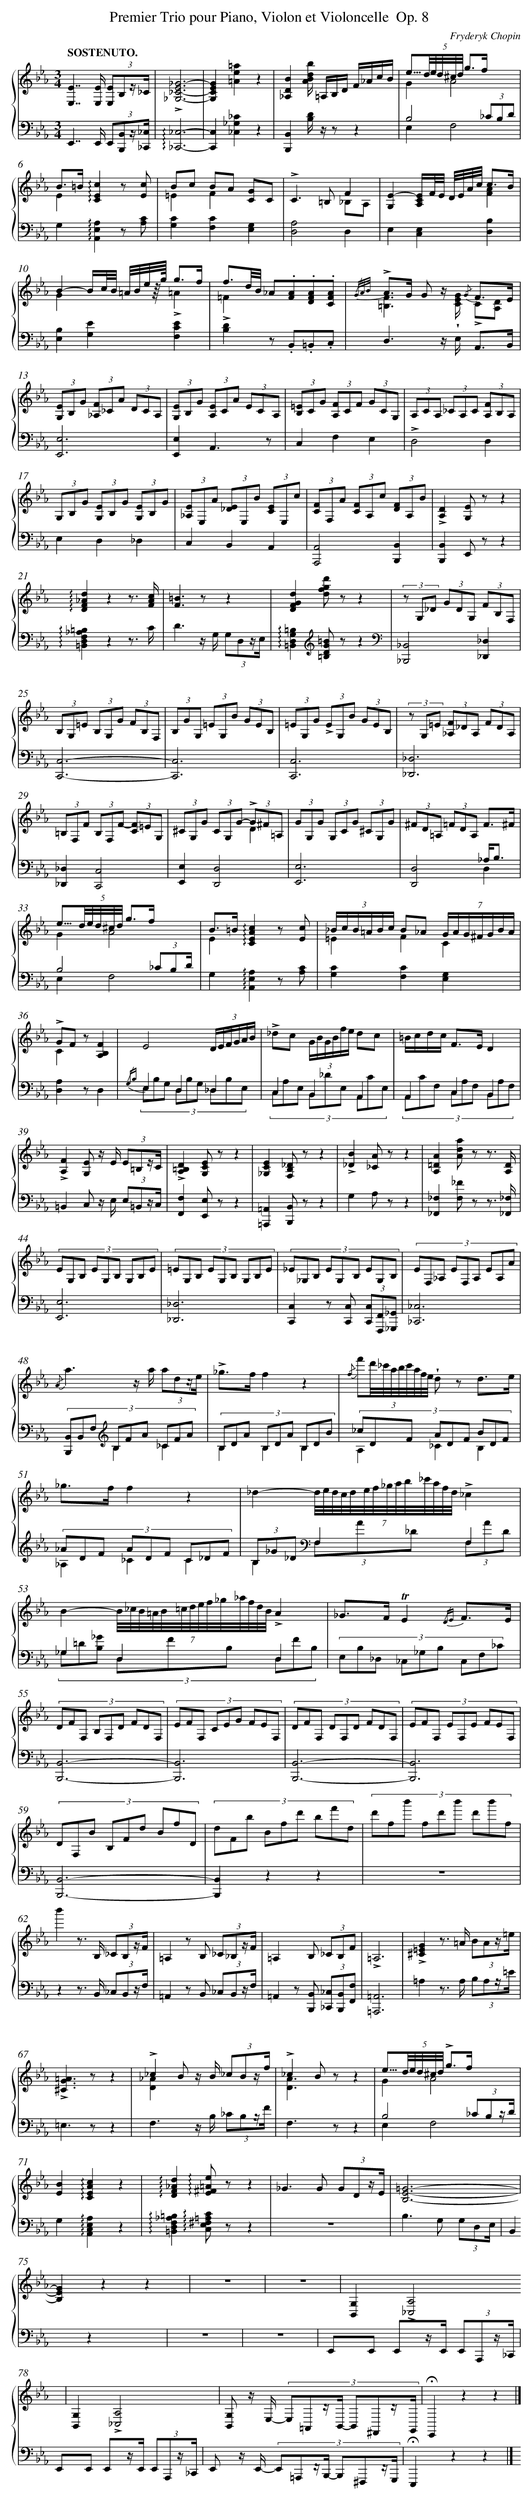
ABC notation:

X:1
T: Premier Trio pour Piano, Violon et Violoncelle	 Op. 8
C: Fryderyk Chopin
L: 1/8
M: 3/4
Q: "SOSTENUTO."
%%staves {1 2}
V: 1 clef=treble
V: 2 clef=bass
K: Eb
[V:1] [E2E,2]>>[E2E,2] (3:2:4[EE,]B,z/_C/ |
[V:2] E,,2>>E,,2 (3:2:4E,,[B,,B,,,]z/[_C,/_C,,/] |
[V:1] !accent![_G6-E6_C6-_G,6-] |
[V:2] !arpeggio![_C,6_C,,6]- |
[V:1] [G2E2C2G,2][=a2e2=A2]z2 |
[V:2] [C,2C,,2][_C2_G,2_C,2]z2 |
[V:1] [B2D2_A,2][b/d/B/A/] =A,/B,/D/ F/_A/c/B/ |
[V:2] [B,,2B,,,2][D/B,/] z/ zz2 |
[V:1] e3//>>>(5:4:5d2e//d//^c//d// g3/f/ & G2A4 |
[V:2] B,4(3_CB,D & E,2F,4 |
[V:1] B>=B!arpeggio![c2E2C2]z [cE] & E2x4 |
[V:2] G,2!arpeggio![A,2E,2A,,2]z [CA,] |
[V:1] Bc BA [GC]C & =E2F2x2 |
[V:2] [C2G,2][C2F,2][G,2E,2] |
[V:1] !accent!C2>=B,2F2 & x4_B,A, |
[V:2] [A,4D,4]D,2 |
[V:1] [E2-G,2][E/C/A,/]F//E// D//E//A//c// c3/B/ & x4[A2F2] |
[V:2] E,2[E,2C,2][B,2D,2] |
[V:1] B2-B/c//B// =A//B//e//z/8g/8 g3/f/ & G2x2!accent!=A2 |
[V:2] [B,2E,2][E2G,2][E2C2F,2] |
[V:1] f3/d//B// _A.[AF].[AFD].[AFC] & !accent!=F2x4 |
[V:2] [D2B,2]z .B,,.=B,,.C, |
[V:1] {/G/A/B/} !accent!A>G G z/ x< {/G} FE/ & [F3=B,3]x/ !wedge![G/E/C/] !accent!C[DA,] |
[V:2] D,3z/ E,< A,,B,,/ |
[V:1] (3[EG,]B,G (3[F_A,]_CA (3DCA, |
[V:2] [E,6E,,6] |
[V:1] (3[EG,]B,G (3[EA,]CA (3ECA, |
[V:2] [E,2E,,2]A,,3z |
[V:1] (3[=EB,]CG (3[FA,]CF (3GCG, |
[V:2] C,2F,2E,2 |
[V:1] (3A,CA, (3_CA,C (3[FA,]B,A, |
[V:2] !accent!D,4D,2 |
[V:1] (3G,B,G (3[EG,]B,G (3[EG,]B,G |
[V:2] E,2D,2_D,2 |
[V:1] (3[E_A,]E,A (3[E_D]E,B (3[EC]E,c |
[V:2] C,2B,,2A,,2 |
[V:1] (3[FC]F,A (3[FC]A,c (3[FD]A,B |
[V:2] [A,,4A,,,4][B,,2B,,,2] |
[V:1] !accent![D2A,2][EG,] zz2 |
[V:2] [B,,2B,,,2]E,, zz2 |
[V:1] !arpeggio![d2_A2F2D2]z2z3/ [c/A/F/] |
[V:2] !arpeggio![=B,2_A,2F,2D,2=B,,2]z2z3/ C/ |
[V:1] [=B2F2]>z2z2 |
[V:2] D3z/ G,/ (3:2:4G,D,z/E,/ |
[V:1] [d2G2F2D2][d'gfd] zz2 |
[V:2] !arpeggio![=B,2G,2D,2=B,,2][K:clef=treble][=BGD=B,] zz2[K:clef=bass] |
[V:1] (3z G,_D (3GDG, (3FB,F, |
[V:2] [_B,,4_B,,,4][_D,2_D,,2] |
[V:1] (3B,G,=E (3B,G,G (3FB,F, |
[V:2] [C,6C,,6]- |
[V:1] (3B,GG, (3=EG,B (3GEB, |
[V:2] [C,6C,,6] |
[V:1] (3=EG,G (3!accent!EG,B (3GEB, |
[V:2] [C,6C,,6] |
[V:1] (3z G,=E (3[F_A,]_DA, (3FDA, |
[V:2] [_D,6_D,,6] |
[V:1] (3=B,F,F (3B,F,F- (3[FC]=EG, |
[V:2] [_D,2_D,,2][C,4C,,4] |
[V:1] (3^CG,G (3CG,G- (3!accent!G^F=A, & x4D2 |
[V:2] [E,2E,,2][D,4D,,4] |
[V:1] (3GG,G (3G,CG (3^CG,G |
[V:2] [E,6E,,6] |
[V:1] (3^FD=A, (3=FDA, F3/^F/ |
[V:2] [D,4D,,4]_A,/B,3/ & x4D,2 |
[V:1] e3//>>>(5:4:5d2e//d//^c//d// g3/f/ & G2A4 |
[V:2] B,4(3_CB,D/ & E,2F,4 |
[V:1] B>=B!arpeggio![c2A2E2C2]z [cE] & E2x4 |
[V:2] G,2!arpeggio![A,2E,2A,,2]z [CA,] |
[V:1] (3:2:6_B/c/B/=A/B/c/ B_A (7:4:7G/A/G/^F/G/B/A/ & =E2F2C2 |
[V:2] [C2G,2][C2F,2][G,2E,2] |
[V:1] !accent!GF z[F2B,2A,2] & C2xx2 |
[V:2] [A,2D,2]zD,2 |
[V:1] E4(3:2:6D/E/F/G/A/B/ |
[V:2] {/G,B,}E,2D,2_D,2 & (3:2:9E,B,G, D,B,G, _D,B,E, |
[V:1] !accent!_dc (3:2:6G/B/G/B/f/e/ dc |
[V:2] C,2B,,2A,,2 & (3:2:9C,A,E, B,,_DE, A,,CE, |
[V:1] =B/c/d/c< FE/D2 |
[V:2] A,,2C,2B,,2 & (3:2:9A,,CF, C,A,F, B,,A,F, |
[V:1] !accent![F2A,2][EG,] z/ E/ (3:2:4E=B,z/C/ |
[V:2] =B,,2C, z/ E,/ (3:2:4E,=B,,z/C,/ |
[V:1] !accent![D2=B,2A,2][ECG,] zz2 |
[V:2] [F,2F,,2][E,E,,] zz2 |
[V:1] [E2C2_G,2][_DB,F,] zz2 |
[V:2] [=A,,2=A,,,2][B,,B,,,] zz2 |
[V:1] !accent![B2_D2][A_C] zz2 |
[V:2] G,2A, zz2 |
[V:1] [A2=D2A,2][adA] z z3/ [D/A,/] |
[V:2] [_F,2_F,,2][_FF,] z z3/ [_F,/_F,,/] |
[V:1] (3:2:9EG,B, EG,B, G,B,E |
[V:2] [E,6E,,6] |
[V:1] (3:2:9=EG,B, EG,B, G,B,E |
[V:2] [_D,6_D,,6] |
[V:1] (3:2:9_E_G,B, EG,B, EG,B, |
[V:2] [C,2C,,2]z [C,C,,] (3[C,C,,][F,,F,,,][_G,,_G,,,] |
[V:1] (3:2:9EF,_A, EF,A, EA,A |
[V:2] [_C,6_C,,6] |
[V:1] {/A}a3z/ a/ (3:2:4adz/e/ |
[V:2] (3:2:9[B,,B,,,]B,,F,[K:clef=treble] B,FA _CFA & x2B,2_C2 |
[V:1] !accent!_g>ff2z2 |
[V:2] (3:2:9B,DA B,DA B,DB & B,2B,2B,2 |
[V:1] {/f} (3:2:9f'd'//_c'//a//b//c'//a//f//e// !wedge!d z d3/e/ |
[V:2] (3:2:9_cDF ADF BDF & A,2_C2B,2 |
[V:1] _g>ff2z2 |
[V:2] (3:2:9_ADF ADF C_DF & _A,2_C2C2 |
[V:1] _d2-(7:4:14d//e//d//c//d//e//f//_g//a//b//_c'//a//f//d//!accent!_c2 |
[V:2] (3B,_G_D[K:clef=bass]F,2F,2 & B,2(3F,A_D (3F,AD |
[V:1] B2-(7:4:14B//_c//B//=A//B//=c//d//e//f//_g//_a//f//d//B//!accent!A2 |
[V:2] _G,2D,2D,2 & (3:2:9_G,=D[_GB,] D,FB, D,FB, |
[V:1] _G>F!trill!E2{/DE} F3/E/ |
[V:2] (3:2:9E,B,_D, _C,_G,B, C,F,_C |
[V:1] (3:2:9DFF, B,F,D FDF, |
[V:2] [B,,6B,,,6]- |
[V:1] (3:2:9EFF, CEG FEF, |
[V:2] [B,,6B,,,6] |
[V:1] (3:2:9DFF, DF,D FDF, |
[V:2] [B,,6B,,,6]- |
[V:1] (3:2:9EFF, EF,E FEF, |
[V:2] [B,,6B,,,6] |
[V:1] (3:2:9DF,B B,Fd BfD |
[V:2] [B,,6B,,,6]- |
[V:1] (3:2:9dFb Bfd' bf'd |
[V:2] [B,,2B,,,2]z2z2 |
[V:1] (3:2:9d'fb' fd'b' d'b'f |
[V:2] z6 |
[V:1] b'2z> B, (3:2:4_CB,z/F/ |
[V:2] z2z> B,, (3:2:4_C,B,,z/F,/ |
[V:1] =A,2z B, (3:2:4_C_B,z/F/ |
[V:2] =A,,2z B,, (3:2:4_C,B,,z/F,/ |
[V:1] =A,2x B, (3_CB,F |
[V:2] =A,,2z [B,,B,,,] (3[_C,_C,,][B,,B,,,][F,F,,] |
[V:1] !accent!=A,6 |
[V:2] [=A,,6=A,,,6] |
[V:1] !accent![G2=E2^C2]z> =A (3:2:4BAz/=e/ |
[V:2] =A,2z> A, (3:2:4B,A,z/=E/ |
[V:1] !accent![=A2G2^C2]>z2z2 |
[V:2] =E,2>z2z2 |
[V:1] !accent!_c2B z/ B/ (3:2:4_cBz/f/ & [_A2D2]x2x2 |
[V:2] F,3z/ B,/ (3:2:4_CB,z/F/ |
[V:1] !accent!_c2B zz2 & [A2D2]>x2x2 |
[V:2] F,2>z2z2 |
[V:1] e3//>>>(5:4:5d2e//d//^c//d// !accent!g3/f/ & G2A4 |
[V:2] B,4(3:2:4_CB,z/D/ & E,2F,4 |
[V:1] [B2E2]!arpeggio![c2A2E2C2]z2 |
[V:2] G,2!arpeggio![A,2E,2C,2A,,2]z2 |
[V:1] !arpeggio![d2_A2F2D2]!arpeggio![e=A^FE] zz2 |
[V:2] !arpeggio![=B,2_A,2F,2D,2=B,,2]!arpeggio![C=A,^F,E,C,] zz2 |
[V:1] _G2>G2 (3:2:4GDz/E/ |
[V:2] z6 |
[V:1] [=G6E6B,6]- |
[V:2] B,2>G,2 (3G,D,E,/ |
[V:1] [G2E2B,2]z2z2 |
[V:2] B,,2z2x2 |
[V:1] z6 |
[V:2] z6 |
[V:1] z6 |
[V:2] z6 |
[V:1] [G,2B,,2]!accent![A,4_C,4] |
[V:2] E,,E,, E,,z/E,,/ (3:2:4E,,A,,,z/_C,,/ |
[V:1] [G,2B,,2]!accent![A,4_C,4] |
[V:2] E,,E,, E,,z/E,,/ (3:2:4E,,A,,,z/_C,,/ |
[V:1] [G,B,,] z/ E,/- (3:2:8E,=A,,z/B,,/- B,,^F,,z/G,,/ |
[V:2] E,, z/ E,,/- (3:2:8E,,=A,,,z/B,,,/- B,,,^F,,,z/G,,,/ |
[V:1] !fermata!E,,2z2z2 |]
[V:2] !fermata!E,,,2z2z2 |]
